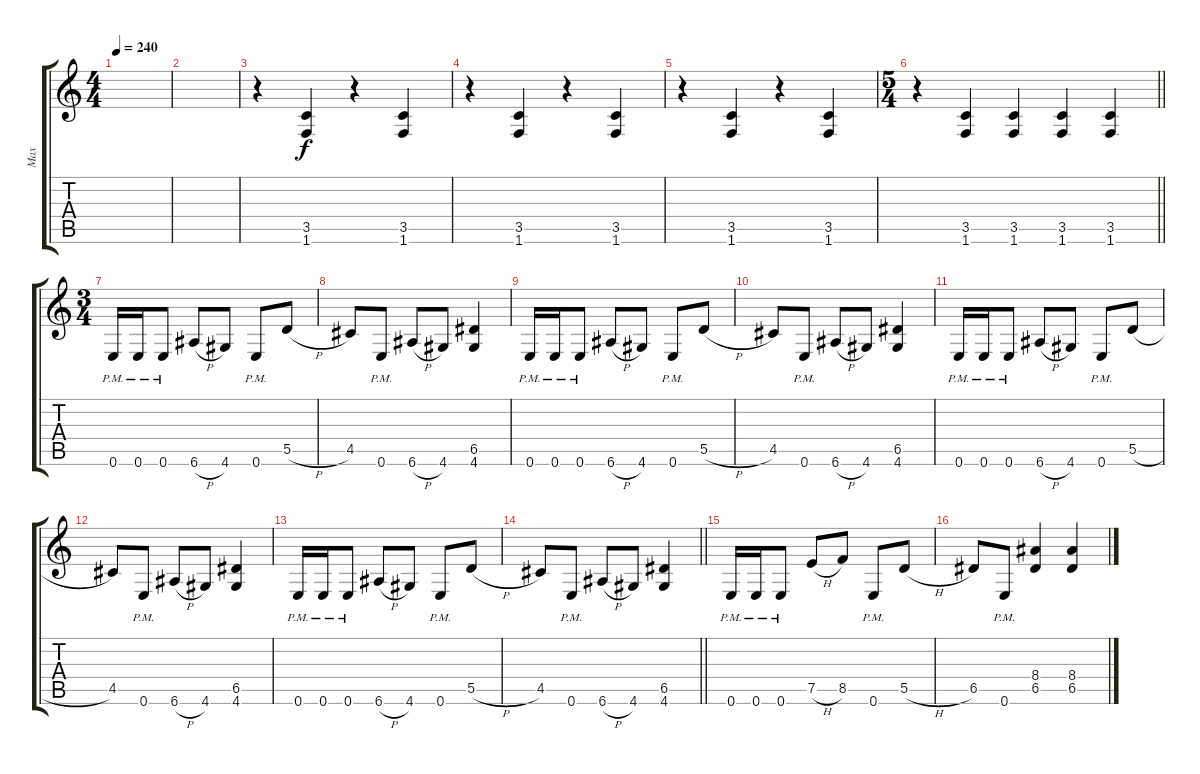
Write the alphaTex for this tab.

\track ("Max" "Max") {instrument distortionguitar}
\staff {score tabs}
\tuning (E4 B3 G3 D3 A2 E2) {hide}
\ts (4 4)
\tempo 240
\clef g2
\ks c
|
|
r.4 (3.5 1.6).4 r.4 (3.5 1.6).4 |
r.4 (3.5 1.6).4 r.4 (3.5 1.6).4 |
r.4 (3.5 1.6).4 r.4 (3.5 1.6).4 |
\ts (5 4)
\barLineRight lightlight
r.4 (3.5 1.6).4 (3.5 1.6).4 (3.5 1.6).4 (3.5 1.6).4 |
\ts (3 4)
\section ("" "")
0.6{pm}.16 0.6{pm}.16 0.6{pm}.8 6.6{h}.8 4.6.8 0.6{pm}.8 5.5{h}.8 |
4.5.8 0.6{pm}.8 6.6{h}.8 4.6.8 (6.5 4.6).4 |
0.6{pm}.16 0.6{pm}.16 0.6{pm}.8 6.6{h}.8 4.6.8 0.6{pm}.8 5.5{h}.8 |
4.5.8 0.6{pm}.8 6.6{h}.8 4.6.8 (6.5 4.6).4 |
0.6{pm}.16 0.6{pm}.16 0.6{pm}.8 6.6{h}.8 4.6.8 0.6{pm}.8 5.5{h}.8 |
4.5.8 0.6{pm}.8 6.6{h}.8 4.6.8 (6.5 4.6).4 |
0.6{pm}.16 0.6{pm}.16 0.6{pm}.8 6.6{h}.8 4.6.8 0.6{pm}.8 5.5{h}.8 |
\barLineRight lightlight
4.5.8 0.6{pm}.8 6.6{h}.8 4.6.8 (6.5 4.6).4 |
0.6{pm}.16 0.6{pm}.16 0.6{pm}.8 7.5{h}.8 8.5.8 0.6{pm}.8 5.5{h}.8 |
6.5.8 0.6{pm}.8 (8.4 6.5).4 (8.4 6.5).4
